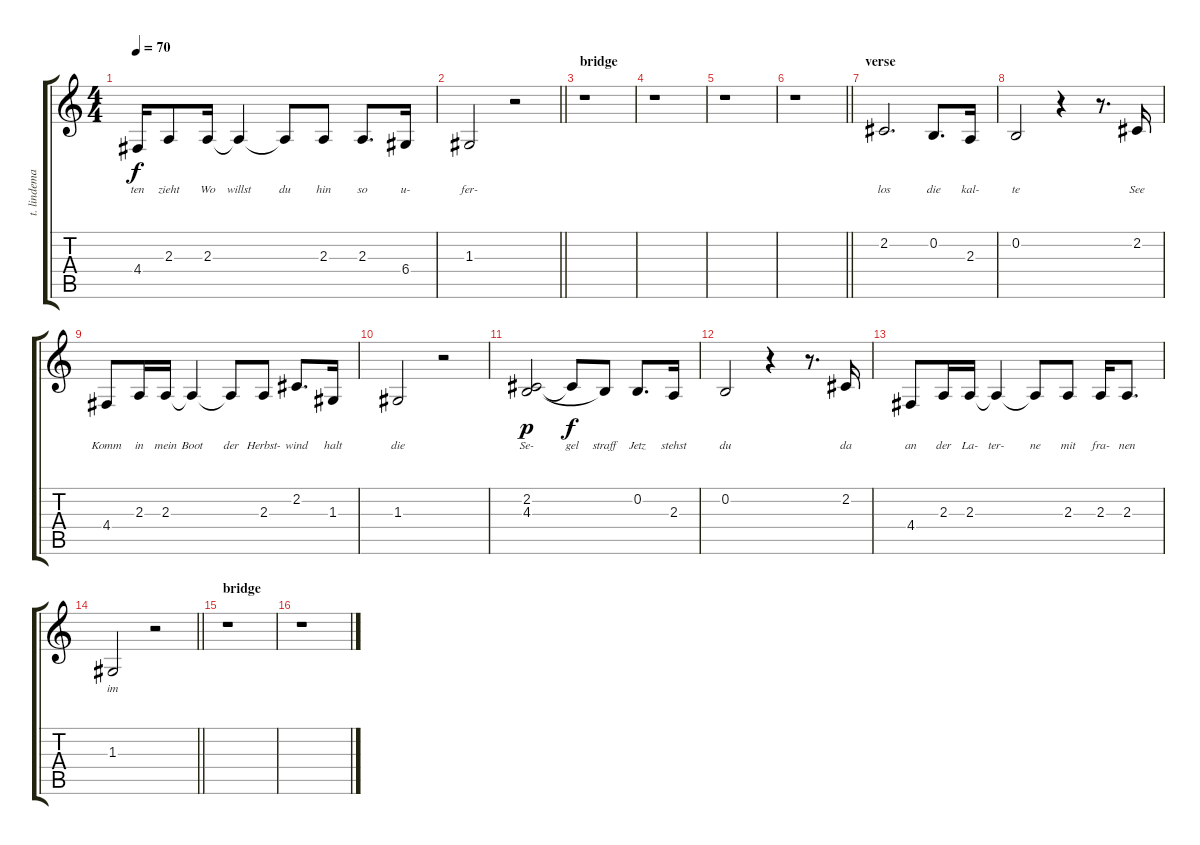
\track ("t. lindemann - lead vocals" "t. lindema") {instrument englishhorn}
\staff {score tabs}
\tuning (E4 B3 G3 D3 A2 E2) {hide}
\ts (4 4)
\tempo 70
\clef g2
\ks c
4.4.16{lyrics (0 "ten") lyrics (1 "") lyrics (2 "") lyrics (3 "") lyrics (4 "") dy f} 2.3.8{lyrics (0 "zieht") lyrics (1 "") lyrics (2 "") lyrics (3 "") lyrics (4 "")} 2.3.16{lyrics (0 "Wo") lyrics (1 "") lyrics (2 "") lyrics (3 "") lyrics (4 "")} 2.3{t}.4{lyrics (0 "willst") lyrics (1 "") lyrics (2 "") lyrics (3 "") lyrics (4 "")} 2.3{t}.8{lyrics (0 "du") lyrics (1 "") lyrics (2 "") lyrics (3 "") lyrics (4 "")} 2.3.8{lyrics (0 "hin") lyrics (1 "") lyrics (2 "") lyrics (3 "") lyrics (4 "")} 2.3.8{d lyrics (0 "so") lyrics (1 "") lyrics (2 "") lyrics (3 "") lyrics (4 "")} 6.4.16{lyrics (0 "u-") lyrics (1 "") lyrics (2 "") lyrics (3 "") lyrics (4 "")} |
\barLineRight lightlight
1.3.2{lyrics (0 "fer-") lyrics (1 "") lyrics (2 "") lyrics (3 "") lyrics (4 "")} r.2 |
\section ("" "bridge")
r.1 |
r.1 |
r.1 |
\barLineRight lightlight
r.1 |
\section ("" "verse")
2.2.2{d lyrics (0 "los") lyrics (1 "") lyrics (2 "") lyrics (3 "") lyrics (4 "")} 0.2.8{d lyrics (0 "die") lyrics (1 "") lyrics (2 "") lyrics (3 "") lyrics (4 "")} 2.3.16{lyrics (0 "kal-") lyrics (1 "") lyrics (2 "") lyrics (3 "") lyrics (4 "")} |
0.2.2{lyrics (0 "te") lyrics (1 "") lyrics (2 "") lyrics (3 "") lyrics (4 "")} r.4 r.8{d} 2.2.16{lyrics (0 "See") lyrics (1 "") lyrics (2 "") lyrics (3 "") lyrics (4 "")} |
4.4.8{lyrics (0 "Komm") lyrics (1 "") lyrics (2 "") lyrics (3 "") lyrics (4 "")} 2.3.16{lyrics (0 "in") lyrics (1 "") lyrics (2 "") lyrics (3 "") lyrics (4 "")} 2.3.16{lyrics (0 "mein") lyrics (1 "") lyrics (2 "") lyrics (3 "") lyrics (4 "")} 2.3{t}.4{lyrics (0 "Boot") lyrics (1 "") lyrics (2 "") lyrics (3 "") lyrics (4 "")} 2.3{t}.8{lyrics (0 "der") lyrics (1 "") lyrics (2 "") lyrics (3 "") lyrics (4 "")} 2.3.8{lyrics (0 "Herbst-") lyrics (1 "") lyrics (2 "") lyrics (3 "") lyrics (4 "")} 2.2.8{d lyrics (0 "wind") lyrics (1 "") lyrics (2 "") lyrics (3 "") lyrics (4 "")} 1.3.16{lyrics (0 "halt") lyrics (1 "") lyrics (2 "") lyrics (3 "") lyrics (4 "")} |
1.3.2{lyrics (0 "die") lyrics (1 "") lyrics (2 "") lyrics (3 "") lyrics (4 "")} r.2 |
(2.2 4.3).2{lyrics (0 "Se-") lyrics (1 "") lyrics (2 "") lyrics (3 "") lyrics (4 "") dy p} 2.2{t}.8{lyrics (0 "gel") lyrics (1 "") lyrics (2 "") lyrics (3 "") lyrics (4 "") dy f} 4.3{t}.8{lyrics (0 "straff") lyrics (1 "") lyrics (2 "") lyrics (3 "") lyrics (4 "")} 0.2.8{d lyrics (0 "Jetz") lyrics (1 "") lyrics (2 "") lyrics (3 "") lyrics (4 "")} 2.3.16{lyrics (0 "stehst") lyrics (1 "") lyrics (2 "") lyrics (3 "") lyrics (4 "")} |
0.2.2{lyrics (0 "du") lyrics (1 "") lyrics (2 "") lyrics (3 "") lyrics (4 "")} r.4 r.8{d} 2.2.16{lyrics (0 "da") lyrics (1 "") lyrics (2 "") lyrics (3 "") lyrics (4 "")} |
4.4.8{lyrics (0 "an") lyrics (1 "") lyrics (2 "") lyrics (3 "") lyrics (4 "")} 2.3.16{lyrics (0 "der") lyrics (1 "") lyrics (2 "") lyrics (3 "") lyrics (4 "")} 2.3.16{lyrics (0 "La-") lyrics (1 "") lyrics (2 "") lyrics (3 "") lyrics (4 "")} 2.3{t}.4{lyrics (0 "ter-") lyrics (1 "") lyrics (2 "") lyrics (3 "") lyrics (4 "")} 2.3{t}.8{lyrics (0 "ne") lyrics (1 "") lyrics (2 "") lyrics (3 "") lyrics (4 "")} 2.3.8{lyrics (0 "mit") lyrics (1 "") lyrics (2 "") lyrics (3 "") lyrics (4 "")} 2.3.16{lyrics (0 "fra-") lyrics (1 "") lyrics (2 "") lyrics (3 "") lyrics (4 "")} 2.3.8{d lyrics (0 "nen") lyrics (1 "") lyrics (2 "") lyrics (3 "") lyrics (4 "")} |
\barLineRight lightlight
1.3.2{lyrics (0 "im") lyrics (1 "") lyrics (2 "") lyrics (3 "") lyrics (4 "")} r.2 |
\section ("" "bridge")
r.1 |
r.1
